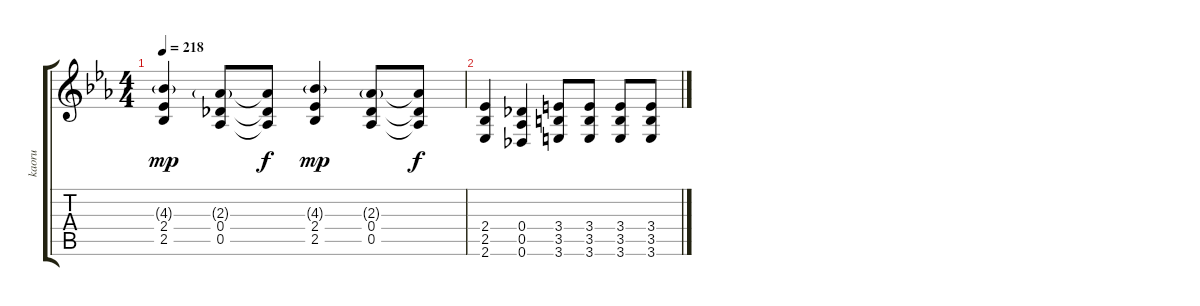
\track ("kaoru" "kaoru") {instrument distortionguitar}
\staff {score tabs}
\tuning (Eb4 Bb3 Gb3 Db3 Ab2 Db2) {hide}
\ts (4 4)
\tempo 218
\clef g2
\ks eb
(4.3{g} 2.4 2.5).4{dy mp} (2.3{g} 0.4 0.5).8 (2.3{t} 0.4{t} 0.5{t}).8{dy f} (4.3{g} 2.4 2.5).4{dy mp} (2.3{g} 0.4 0.5).8 (2.3{t} 0.4{t} 0.5{t}).8{dy f} |
(2.4 2.5 2.6).4 (0.4 0.5 0.6).4 (3.4 3.5 3.6).8 (3.4 3.5 3.6).8 (3.4 3.5 3.6).8 (3.4 3.5 3.6).8
